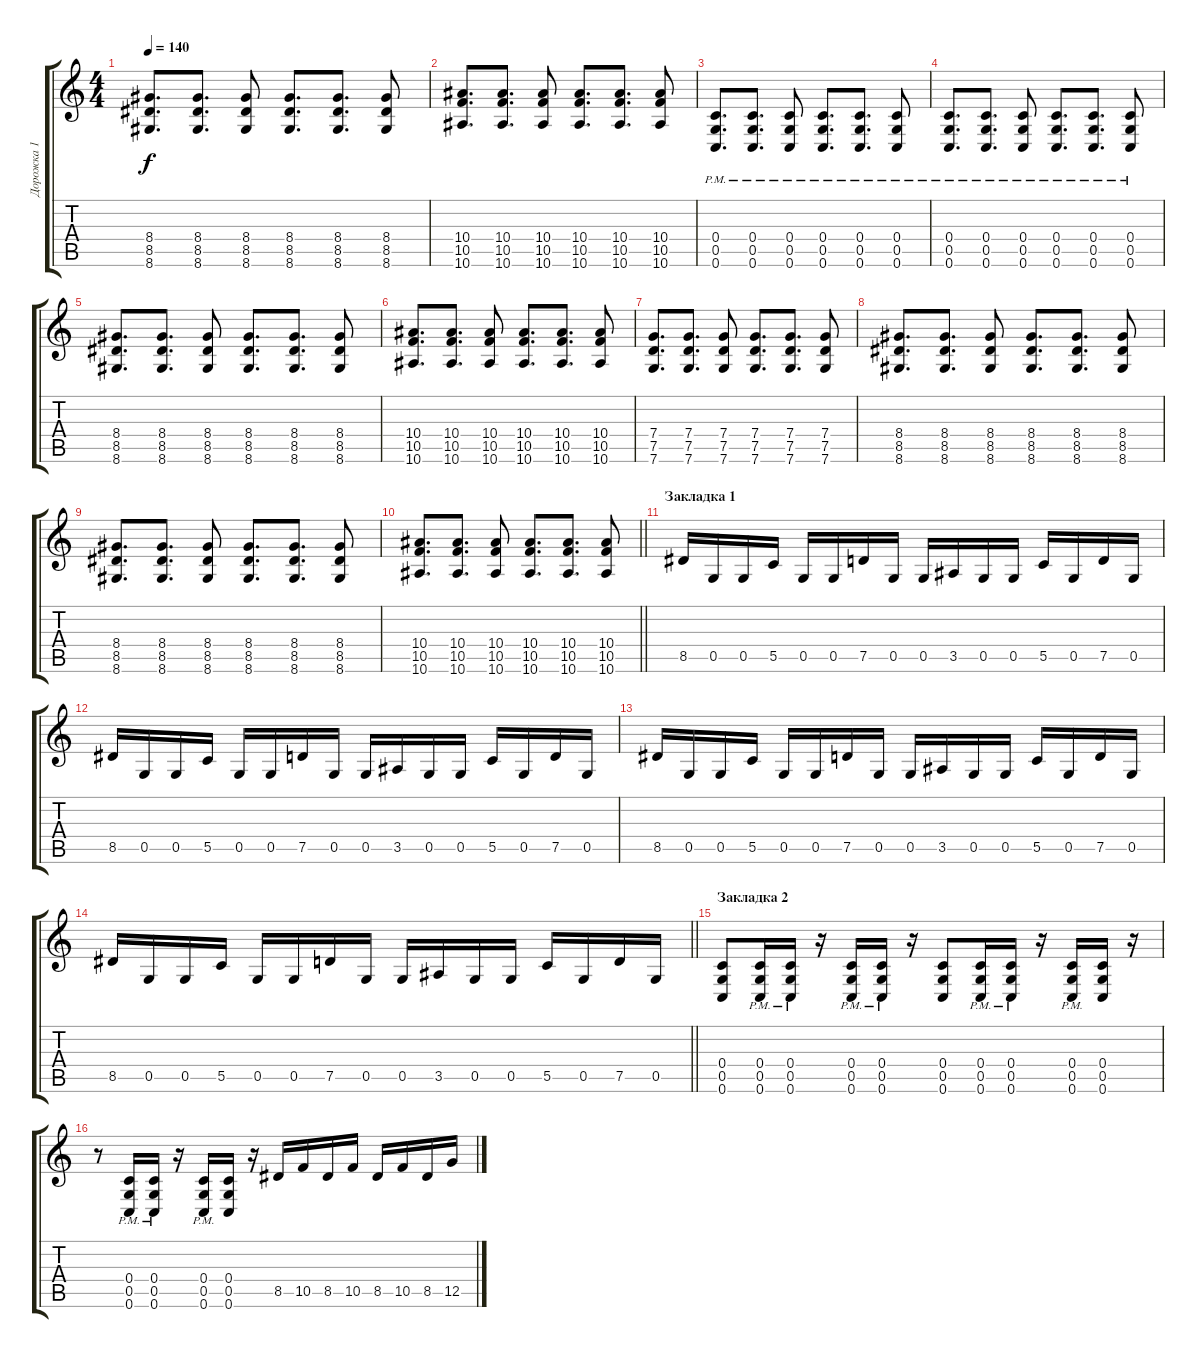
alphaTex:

\track ("Дорожка 1" "Дорожка 1") {instrument overdrivenguitar}
\staff {score tabs}
\tuning (D4 A3 F3 C3 G2 C2) {hide}
\ts (4 4)
\tempo 140
\clef g2
\ks c
(8.4 8.5 8.6).8{d dy f} (8.4 8.5 8.6).8{d} (8.4 8.5 8.6).8 (8.4 8.5 8.6).8{d} (8.4 8.5 8.6).8{d} (8.4 8.5 8.6).8 |
(10.4 10.5 10.6).8{d} (10.4 10.5 10.6).8{d} (10.4 10.5 10.6).8 (10.4 10.5 10.6).8{d} (10.4 10.5 10.6).8{d} (10.4 10.5 10.6).8 |
(0.4{pm} 0.5{pm} 0.6{pm}).8{d} (0.4{pm} 0.5{pm} 0.6{pm}).8{d} (0.4{pm} 0.5{pm} 0.6{pm}).8 (0.4{pm} 0.5{pm} 0.6{pm}).8{d} (0.4{pm} 0.5{pm} 0.6{pm}).8{d} (0.4{pm} 0.5{pm} 0.6{pm}).8 |
(0.4{pm} 0.5{pm} 0.6{pm}).8{d} (0.4{pm} 0.5{pm} 0.6{pm}).8{d} (0.4{pm} 0.5{pm} 0.6{pm}).8 (0.4{pm} 0.5{pm} 0.6{pm}).8{d} (0.4{pm} 0.5{pm} 0.6{pm}).8{d} (0.4{pm} 0.5{pm} 0.6{pm}).8 |
(8.4 8.5 8.6).8{d} (8.4 8.5 8.6).8{d} (8.4 8.5 8.6).8 (8.4 8.5 8.6).8{d} (8.4 8.5 8.6).8{d} (8.4 8.5 8.6).8 |
(10.4 10.5 10.6).8{d} (10.4 10.5 10.6).8{d} (10.4 10.5 10.6).8 (10.4 10.5 10.6).8{d} (10.4 10.5 10.6).8{d} (10.4 10.5 10.6).8 |
(7.4 7.5 7.6).8{d} (7.4 7.5 7.6).8{d} (7.4 7.5 7.6).8 (7.4 7.5 7.6).8{d} (7.4 7.5 7.6).8{d} (7.4 7.5 7.6).8 |
(8.4 8.5 8.6).8{d} (8.4 8.5 8.6).8{d} (8.4 8.5 8.6).8 (8.4 8.5 8.6).8{d} (8.4 8.5 8.6).8{d} (8.4 8.5 8.6).8 |
(8.4 8.5 8.6).8{d} (8.4 8.5 8.6).8{d} (8.4 8.5 8.6).8 (8.4 8.5 8.6).8{d} (8.4 8.5 8.6).8{d} (8.4 8.5 8.6).8 |
\barLineRight lightlight
(10.4 10.5 10.6).8{d} (10.4 10.5 10.6).8{d} (10.4 10.5 10.6).8 (10.4 10.5 10.6).8{d} (10.4 10.5 10.6).8{d} (10.4 10.5 10.6).8 |
\section ("" "Закладка 1")
8.5.16 0.5.16 0.5.16 5.5.16 0.5.16 0.5.16 7.5.16 0.5.16 0.5.16 3.5.16 0.5.16 0.5.16 5.5.16 0.5.16 7.5.16 0.5.16 |
8.5.16 0.5.16 0.5.16 5.5.16 0.5.16 0.5.16 7.5.16 0.5.16 0.5.16 3.5.16 0.5.16 0.5.16 5.5.16 0.5.16 7.5.16 0.5.16 |
8.5.16 0.5.16 0.5.16 5.5.16 0.5.16 0.5.16 7.5.16 0.5.16 0.5.16 3.5.16 0.5.16 0.5.16 5.5.16 0.5.16 7.5.16 0.5.16 |
\barLineRight lightlight
8.5.16 0.5.16 0.5.16 5.5.16 0.5.16 0.5.16 7.5.16 0.5.16 0.5.16 3.5.16 0.5.16 0.5.16 5.5.16 0.5.16 7.5.16 0.5.16 |
\section ("" "Закладка 2")
(0.4 0.5 0.6).8 (0.4{pm} 0.5{pm} 0.6{pm}).16 (0.4{pm} 0.5{pm} 0.6{pm}).16 r.16 (0.4{pm} 0.5{pm} 0.6{pm}).16 (0.4{pm} 0.5{pm} 0.6{pm}).16 r.16 (0.4 0.5 0.6).8 (0.4{pm} 0.5{pm} 0.6{pm}).16 (0.4{pm} 0.5{pm} 0.6{pm}).16 r.16 (0.4{pm} 0.5{pm} 0.6{pm}).16 (0.4 0.5 0.6).16 r.16 |
r.8 (0.4{pm} 0.5{pm} 0.6{pm}).16 (0.4{pm} 0.5{pm} 0.6{pm}).16 r.16 (0.4{pm} 0.5{pm} 0.6{pm}).16 (0.4 0.5 0.6).16 r.16 8.5.16 10.5.16 8.5.16 10.5.16 8.5.16 10.5.16 8.5.16 12.5.16
